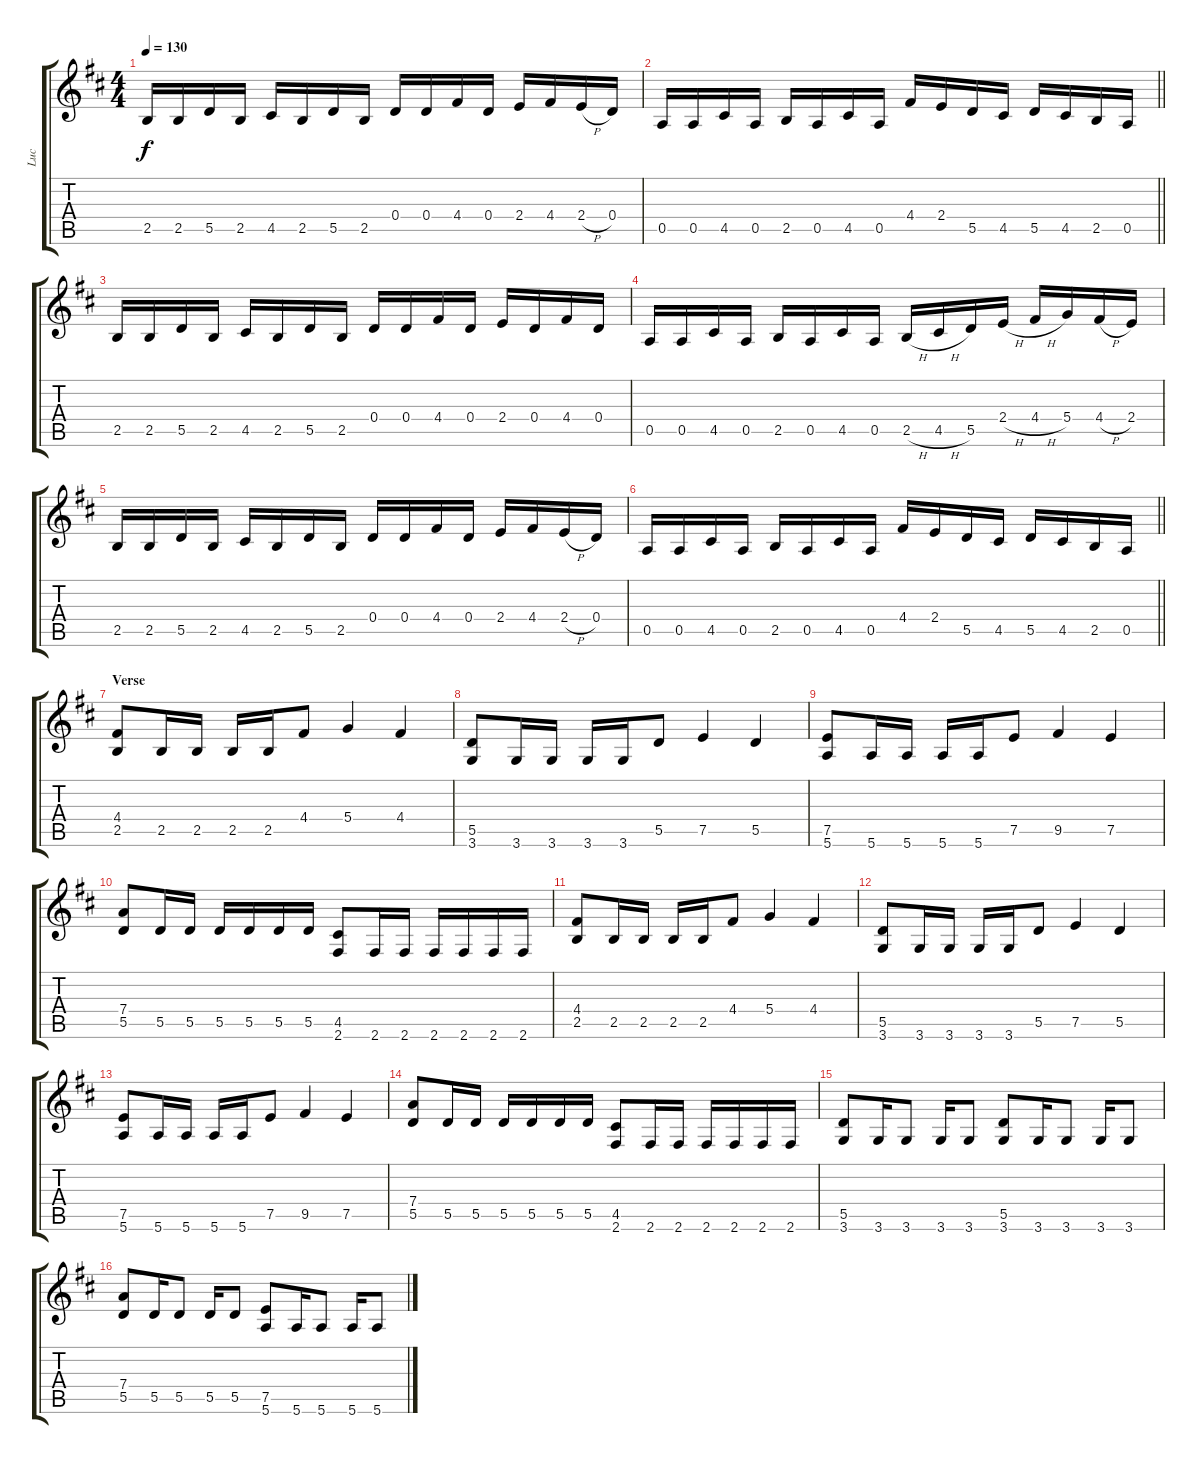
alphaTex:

\track ("Luc" "Luc") {instrument distortionguitar}
\staff {score tabs}
\tuning (E4 B3 G3 D3 A2 E2) {hide}
\ts (4 4)
\tempo 130
\clef g2
\ks bminor
2.5.16{dy f} 2.5.16 5.5.16 2.5.16 4.5.16 2.5.16 5.5.16 2.5.16 0.4.16 0.4.16 4.4.16 0.4.16 2.4.16 4.4.16 2.4{h}.16 0.4.16 |
\barLineRight lightlight
0.5.16 0.5.16 4.5.16 0.5.16 2.5.16 0.5.16 4.5.16 0.5.16 4.4.16 2.4.16 5.5.16 4.5.16 5.5.16 4.5.16 2.5.16 0.5.16 |
2.5.16 2.5.16 5.5.16 2.5.16 4.5.16 2.5.16 5.5.16 2.5.16 0.4.16 0.4.16 4.4.16 0.4.16 2.4.16 0.4.16 4.4.16 0.4.16 |
0.5.16 0.5.16 4.5.16 0.5.16 2.5.16 0.5.16 4.5.16 0.5.16 2.5{h}.16 4.5{h}.16 5.5.16 2.4{h}.16 4.4{h}.16 5.4.16 4.4{h}.16 2.4.16 |
2.5.16 2.5.16 5.5.16 2.5.16 4.5.16 2.5.16 5.5.16 2.5.16 0.4.16 0.4.16 4.4.16 0.4.16 2.4.16 4.4.16 2.4{h}.16 0.4.16 |
\barLineRight lightlight
0.5.16 0.5.16 4.5.16 0.5.16 2.5.16 0.5.16 4.5.16 0.5.16 4.4.16 2.4.16 5.5.16 4.5.16 5.5.16 4.5.16 2.5.16 0.5.16 |
\section ("" "Verse")
(4.4 2.5).8 2.5.16 2.5.16 2.5.16 2.5.16 4.4.8 5.4.4 4.4.4 |
(5.5 3.6).8 3.6.16 3.6.16 3.6.16 3.6.16 5.5.8 7.5.4 5.5.4 |
(7.5 5.6).8 5.6.16 5.6.16 5.6.16 5.6.16 7.5.8 9.5.4 7.5.4 |
(7.4 5.5).8 5.5.16 5.5.16 5.5.16 5.5.16 5.5.16 5.5.16 (4.5 2.6).8 2.6.16 2.6.16 2.6.16 2.6.16 2.6.16 2.6.16 |
(4.4 2.5).8 2.5.16 2.5.16 2.5.16 2.5.16 4.4.8 5.4.4 4.4.4 |
(5.5 3.6).8 3.6.16 3.6.16 3.6.16 3.6.16 5.5.8 7.5.4 5.5.4 |
(7.5 5.6).8 5.6.16 5.6.16 5.6.16 5.6.16 7.5.8 9.5.4 7.5.4 |
(7.4 5.5).8 5.5.16 5.5.16 5.5.16 5.5.16 5.5.16 5.5.16 (4.5 2.6).8 2.6.16 2.6.16 2.6.16 2.6.16 2.6.16 2.6.16 |
(5.5 3.6).8 3.6.16 3.6.8 3.6.16 3.6.8 (5.5 3.6).8 3.6.16 3.6.8 3.6.16 3.6.8 |
(7.4 5.5).8 5.5.16 5.5.8 5.5.16 5.5.8 (7.5 5.6).8 5.6.16 5.6.8 5.6.16 5.6.8
